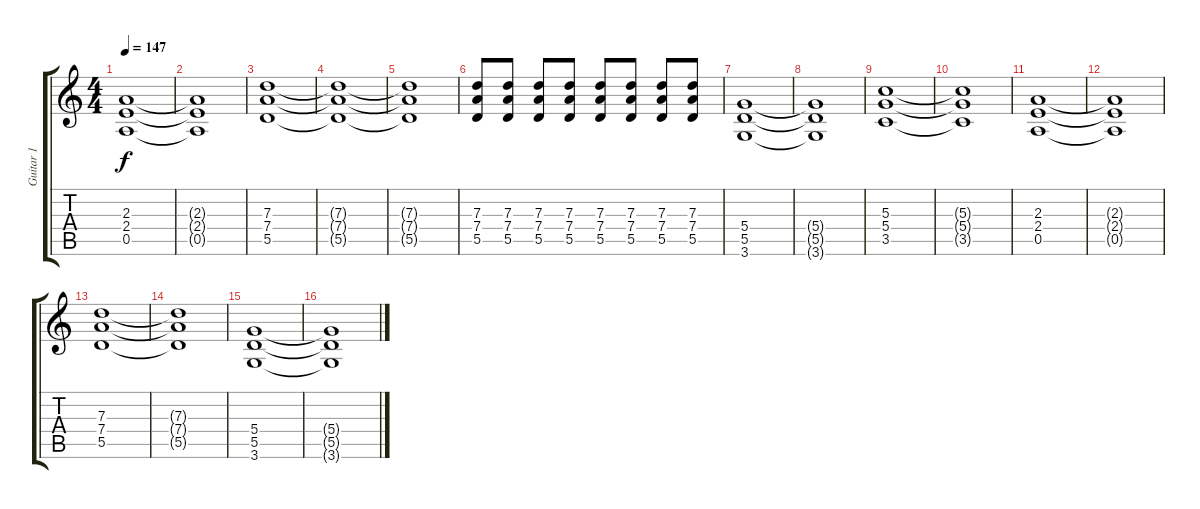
\track ("Guitar 1" "Guitar 1") {instrument distortionguitar}
\staff {score tabs}
\tuning (E4 B3 G3 D3 A2 E2) {hide}
\ts (4 4)
\tempo 147
\clef g2
\ks c
(2.3 2.4 0.5).1{dy f} |
(2.3{t} 2.4{t} 0.5{t}).1 |
(7.3 7.4 5.5).1 |
(7.3{t} 7.4{t} 5.5{t}).1 |
(7.3{t} 7.4{t} 5.5{t}).1 |
(7.3 7.4 5.5).8 (7.3 7.4 5.5).8 (7.3 7.4 5.5).8 (7.3 7.4 5.5).8 (7.3 7.4 5.5).8 (7.3 7.4 5.5).8 (7.3 7.4 5.5).8 (7.3 7.4 5.5).8 |
(5.4 5.5 3.6).1 |
(5.4{t} 5.5{t} 3.6{t}).1 |
(5.3 5.4 3.5).1 |
(5.3{t} 5.4{t} 3.5{t}).1 |
(2.3 2.4 0.5).1 |
(2.3{t} 2.4{t} 0.5{t}).1 |
(7.3 7.4 5.5).1 |
(7.3{t} 7.4{t} 5.5{t}).1 |
(5.4 5.5 3.6).1 |
(5.4{t} 5.5{t} 3.6{t}).1
